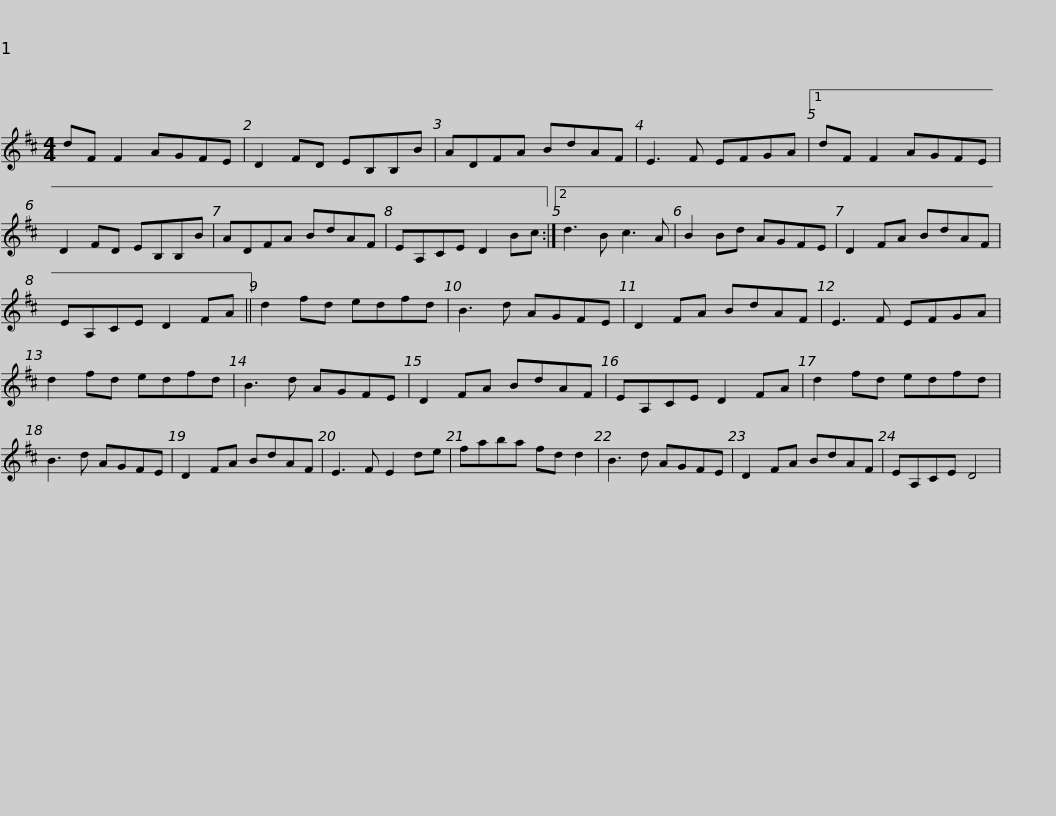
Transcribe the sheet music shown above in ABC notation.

X:1
L:1/8
M:4/4
I:linebreak $
K:D
V:1 treble
V:1
 dF F2 AGFE | D2 FD EB,B,B | ADFA BdAF | E3 F EFGA |1 dF F2 AGFE | %5
 D2 FD EB,B,B |$ ADFA BdAF | EA,CE D2 Bc :|2 d3 B c3 A | B2 Bd AGFE | %10
 D2 FA BdAF | EA,CE D2 FA ||$ d2 fd edfd | B3 d AGFE | D2 FA BdAF | %15
 E3 F EFGA | d2 fd edfd | B3 d AGFE |$ D2 FA BdAF | EA,CE D2 FA | %20
 d2 fd edfd | B3 d AGFE | D2 FA BdAF | E3 F E2 de |$ faba fd d2 | %25
 B3 d AGFE | D2 FA BdAF | EA,CE D4 | %28
